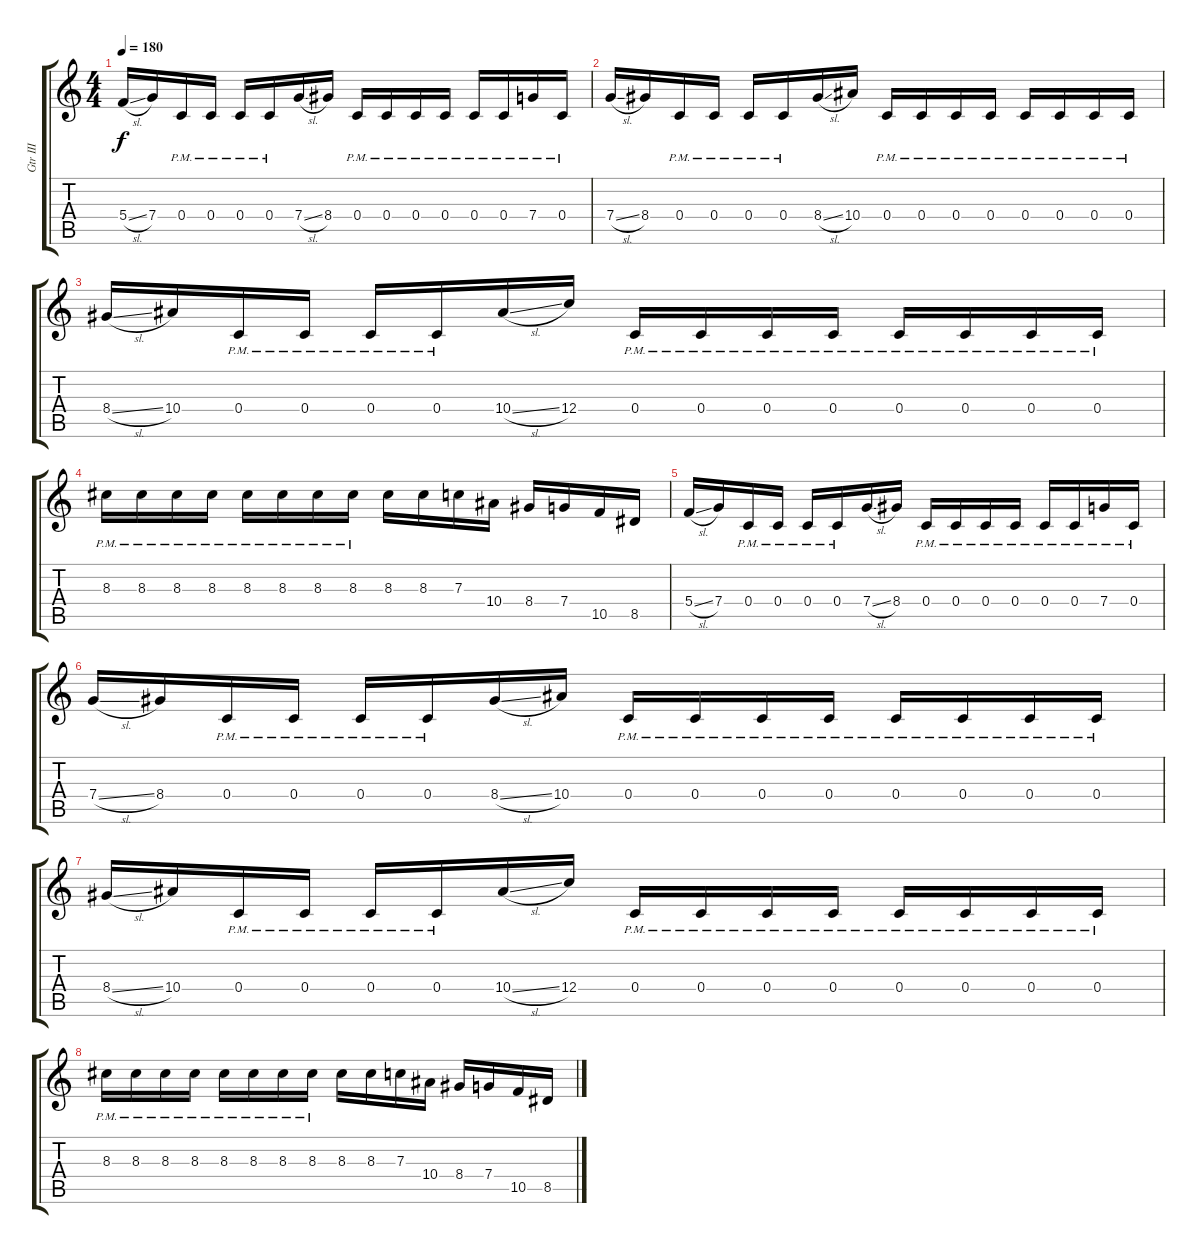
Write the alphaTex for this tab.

\track ("Gtr III" "Gtr III") {instrument overdrivenguitar}
\staff {score tabs}
\tuning (D4 A3 F3 C3 G2 D2) {hide}
\ts (4 4)
\tempo 180
\clef g2
\ks c
5.4{sl}.16{dy f instrument overdrivenguitar} 7.4.16 0.4{pm}.16 0.4{pm}.16 0.4{pm}.16 0.4{pm}.16 7.4{sl}.16 8.4.16 0.4{pm}.16 0.4{pm}.16 0.4{pm}.16 0.4{pm}.16 0.4{pm}.16 0.4{pm}.16 7.4{pm}.16 0.4{pm}.16 |
7.4{sl}.16 8.4.16 0.4{pm}.16 0.4{pm}.16 0.4{pm}.16 0.4{pm}.16 8.4{sl}.16 10.4.16 0.4{pm}.16 0.4{pm}.16 0.4{pm}.16 0.4{pm}.16 0.4{pm}.16 0.4{pm}.16 0.4{pm}.16 0.4{pm}.16 |
8.4{sl}.16 10.4.16 0.4{pm}.16 0.4{pm}.16 0.4{pm}.16 0.4{pm}.16 10.4{sl}.16 12.4.16 0.4{pm}.16 0.4{pm}.16 0.4{pm}.16 0.4{pm}.16 0.4{pm}.16 0.4{pm}.16 0.4{pm}.16 0.4{pm}.16 |
8.3{pm}.16 8.3{pm}.16 8.3{pm}.16 8.3{pm}.16 8.3{pm}.16 8.3{pm}.16 8.3{pm}.16 8.3{pm}.16 8.3.16 8.3.16 7.3.16 10.4.16 8.4.16 7.4.16 10.5.16 8.5.16 |
5.4{sl}.16 7.4.16 0.4{pm}.16 0.4{pm}.16 0.4{pm}.16 0.4{pm}.16 7.4{sl}.16 8.4.16 0.4{pm}.16 0.4{pm}.16 0.4{pm}.16 0.4{pm}.16 0.4{pm}.16 0.4{pm}.16 7.4{pm}.16 0.4{pm}.16 |
7.4{sl}.16 8.4.16 0.4{pm}.16 0.4{pm}.16 0.4{pm}.16 0.4{pm}.16 8.4{sl}.16 10.4.16 0.4{pm}.16 0.4{pm}.16 0.4{pm}.16 0.4{pm}.16 0.4{pm}.16 0.4{pm}.16 0.4{pm}.16 0.4{pm}.16 |
8.4{sl}.16 10.4.16 0.4{pm}.16 0.4{pm}.16 0.4{pm}.16 0.4{pm}.16 10.4{sl}.16 12.4.16 0.4{pm}.16 0.4{pm}.16 0.4{pm}.16 0.4{pm}.16 0.4{pm}.16 0.4{pm}.16 0.4{pm}.16 0.4{pm}.16 |
8.3{pm}.16 8.3{pm}.16 8.3{pm}.16 8.3{pm}.16 8.3{pm}.16 8.3{pm}.16 8.3{pm}.16 8.3{pm}.16 8.3.16 8.3.16 7.3.16 10.4.16 8.4.16 7.4.16 10.5.16 8.5.16
